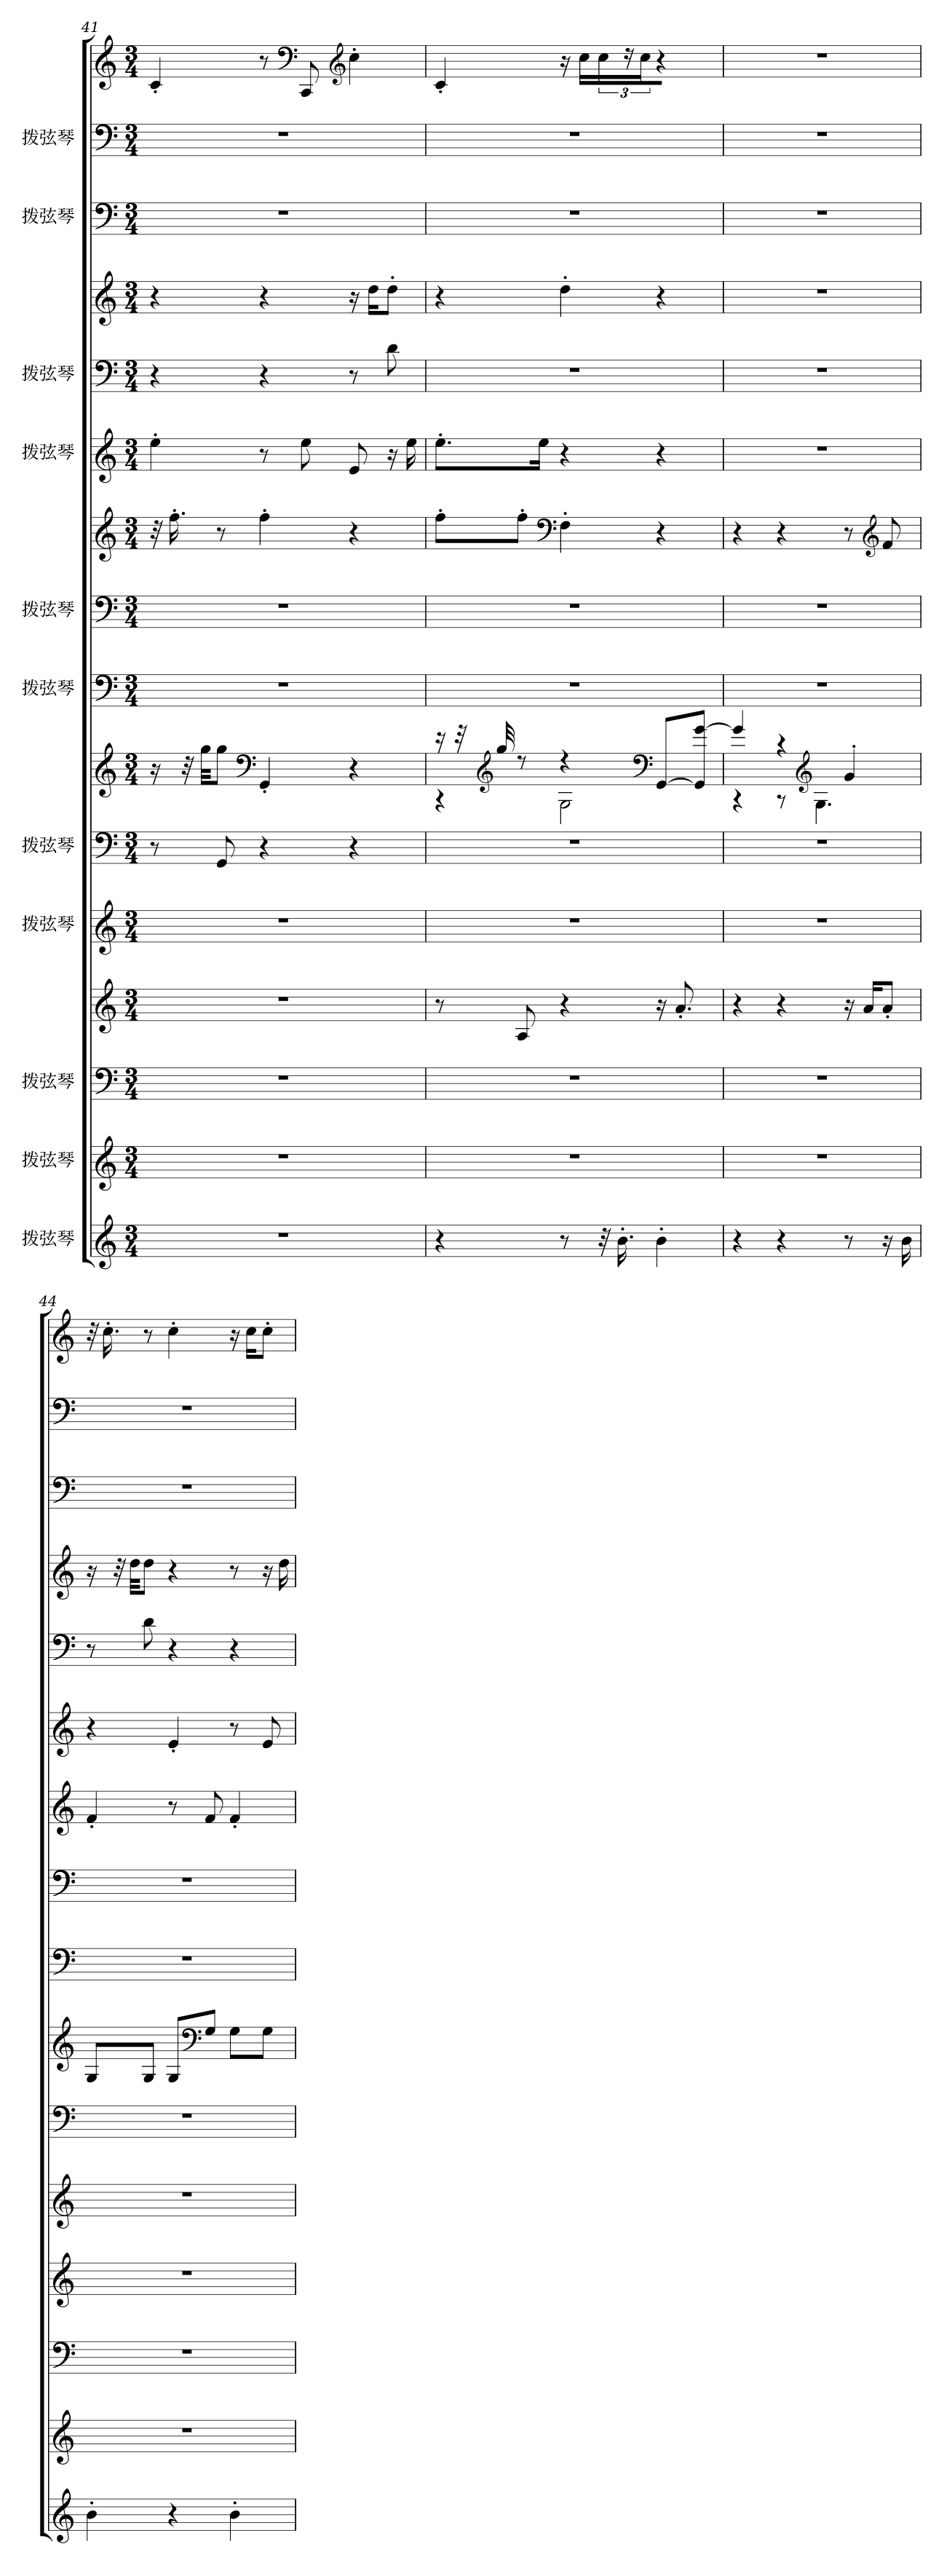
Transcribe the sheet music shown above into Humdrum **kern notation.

**kern	**kern	**kern	**kern	**kern	**kern	**kern	**kern	**kern	**kern	**kern	**kern	**kern	**kern	**kern	**kern
*part11	*part10	*part9	*part9	*part8	*part7	*part7	*part6	*part5	*part5	*part4	*part3	*part3	*part2	*part1	*part1
*staff16	*staff15	*staff14	*staff13	*staff12	*staff11	*staff10	*staff9	*staff8	*staff7	*staff6	*staff5	*staff4	*staff3	*staff2	*staff1
*I"拨弦琴	*I"拨弦琴	*I"拨弦琴	*	*I"拨弦琴	*I"拨弦琴	*	*I"拨弦琴	*I"拨弦琴	*	*I"拨弦琴	*I"拨弦琴	*	*I"拨弦琴	*I"拨弦琴	*
*clefG2	*clefG2	*clefF4	*clefG2	*clefG2	*clefF4	*clefG2	*clefF4	*clefF4	*clefG2	*clefG2	*clefF4	*clefG2	*clefF4	*clefF4	*clefG2
*k[]	*k[]	*k[]	*k[]	*k[]	*k[]	*k[]	*k[]	*k[]	*k[]	*k[]	*k[]	*k[]	*k[]	*k[]	*k[]
*M3/4	*M3/4	*M3/4	*M3/4	*M3/4	*M3/4	*M3/4	*M3/4	*M3/4	*M3/4	*M3/4	*M3/4	*M3/4	*M3/4	*M3/4	*M3/4
=41	=41	=41	=41	=41	=41	=41	=41	=41	=41	=41	=41	=41	=41	=41	=41
2.r	2.r	2.r	2.r	2.r	8r	16r	2.r	2.r	32r	4ee'\	4r	4r	2.r	2.r	4c'/
.	.	.	.	.	.	.	.	.	16.ff'\	.	.	.	.	.	.
.	.	.	.	.	.	32r	.	.	.	.	.	.	.	.	.
.	.	.	.	.	.	32gg\KKL	.	.	.	.	.	.	.	.	.
.	.	.	.	.	8GG/	8gg\J	.	.	8r	.	.	.	.	.	.
*	*	*	*	*	*	*clefF4	*	*	*	*	*	*	*	*	*
.	.	.	.	.	4r	4GG'/	.	.	4ff'\	8r	4r	4r	.	.	8r
*	*	*	*	*	*	*	*	*	*	*	*	*	*	*	*clefF4
.	.	.	.	.	.	.	.	.	.	8ee\	.	.	.	.	8CC/
*	*	*	*	*	*	*	*	*	*	*	*	*	*	*	*clefG2
.	.	.	.	.	4r	4r	.	.	4r	8e/	8r	16r	.	.	4cc'\
.	.	.	.	.	.	.	.	.	.	.	.	16dd\KL	.	.	.
.	.	.	.	.	.	.	.	.	.	16r	8d\	8dd'\J	.	.	.
.	.	.	.	.	.	.	.	.	.	16ee\	.	.	.	.	.
!!LO:PB:g=z
=42	=42	=42	=42	=42	=42	=42	=42	=42	=42	=42	=42	=42	=42	=42	=42
*	*	*	*	*	*	*^	*	*	*	*	*	*	*	*	*
4r	2.r	2.r	8r	2.r	2.r	16r	4r	2.r	2.r	8ff'\L	8.ee'\L	2.r	4r	2.r	2.r	4c'/
.	.	.	.	.	.	32r	.	.	.	.	.	.	.	.	.	.
*	*	*	*	*	*	*clefG2	*	*	*	*	*	*	*	*	*	*
.	.	.	.	.	.	32gg/	.	.	.	.	.	.	.	.	.	.
.	.	.	8A/	.	.	8r	.	.	.	8ff'\J	.	.	.	.	.	.
.	.	.	.	.	.	.	.	.	.	.	16ee\Jk	.	.	.	.	.
*	*	*	*	*	*	*	*	*	*	*clefF4	*	*	*	*	*	*
8r	.	.	4r	.	.	4r	2G\	.	.	4F'\	4r	.	4dd'\	.	.	16r
.	.	.	.	.	.	.	.	.	.	.	.	.	.	.	.	16cc\LL
32r	.	.	.	.	.	.	.	.	.	.	.	.	.	.	.	24cc\JJ
16.b'\	.	.	.	.	.	.	.	.	.	.	.	.	.	.	.	.
.	.	.	.	.	.	.	.	.	.	.	.	.	.	.	.	24r
.	.	.	.	.	.	.	.	.	.	.	.	.	.	.	.	24cc\
*	*	*	*	*	*	*clefF4	*	*	*	*	*	*	*	*	*	*
4b'\	.	.	16r	.	.	[8GG/L	.	.	.	4r	4r	.	4r	.	.	4r
.	.	.	8.a'/	.	.	.	.	.	.	.	.	.	.	.	.	.
.	.	.	.	.	.	8GG/] [8g/J	.	.	.	.	.	.	.	.	.	.
=43	=43	=43	=43	=43	=43	=43	=43	=43	=43	=43	=43	=43	=43	=43	=43	=43
4r	2.r	2.r	4r	2.r	2.r	4g/]	4r	2.r	2.r	4r	2.r	2.r	2.r	2.r	2.r	2.r
4r	.	.	4r	.	.	4r	8r	.	.	4r	.	.	.	.	.	.
*	*	*	*	*	*	*clefG2	*	*	*	*	*	*	*	*	*	*
.	.	.	.	.	.	.	4.G\	.	.	.	.	.	.	.	.	.
8r	.	.	16r	.	.	4g'/	.	.	.	8r	.	.	.	.	.	.
.	.	.	16a/KL	.	.	.	.	.	.	.	.	.	.	.	.	.
*	*	*	*	*	*	*	*	*	*	*clefG2	*	*	*	*	*	*
16r	.	.	8a'/J	.	.	.	.	.	.	8f/	.	.	.	.	.	.
16b\	.	.	.	.	.	.	.	.	.	.	.	.	.	.	.	.
*	*	*	*	*	*	*v	*v	*	*	*	*	*	*	*	*	*
=44	=44	=44	=44	=44	=44	=44	=44	=44	=44	=44	=44	=44	=44	=44	=44
4b'\	2.r	2.r	2.r	2.r	2.r	8G/L	2.r	2.r	4f'/	4r	8r	16r	2.r	2.r	32r
.	.	.	.	.	.	.	.	.	.	.	.	.	.	.	16.cc'\
.	.	.	.	.	.	.	.	.	.	.	.	32r	.	.	.
.	.	.	.	.	.	.	.	.	.	.	.	32dd\KKL	.	.	.
.	.	.	.	.	.	8G/J	.	.	.	.	8d\	8dd\J	.	.	8r
4r	.	.	.	.	.	8G/L	.	.	8r	4e'/	4r	4r	.	.	4cc'\
*	*	*	*	*	*	*clefF4	*	*	*	*	*	*	*	*	*
.	.	.	.	.	.	8G/J	.	.	8f/	.	.	.	.	.	.
4b'\	.	.	.	.	.	8G\L	.	.	4f'/	8r	4r	8r	.	.	16r
.	.	.	.	.	.	.	.	.	.	.	.	.	.	.	16cc\KL
.	.	.	.	.	.	8G\J	.	.	.	8e/	.	16r	.	.	8cc'\J
.	.	.	.	.	.	.	.	.	.	.	.	16dd\	.	.	.
=	=	=	=	=	=	=	=	=	=	=	=	=	=	=	=
*-	*-	*-	*-	*-	*-	*-	*-	*-	*-	*-	*-	*-	*-	*-	*-
